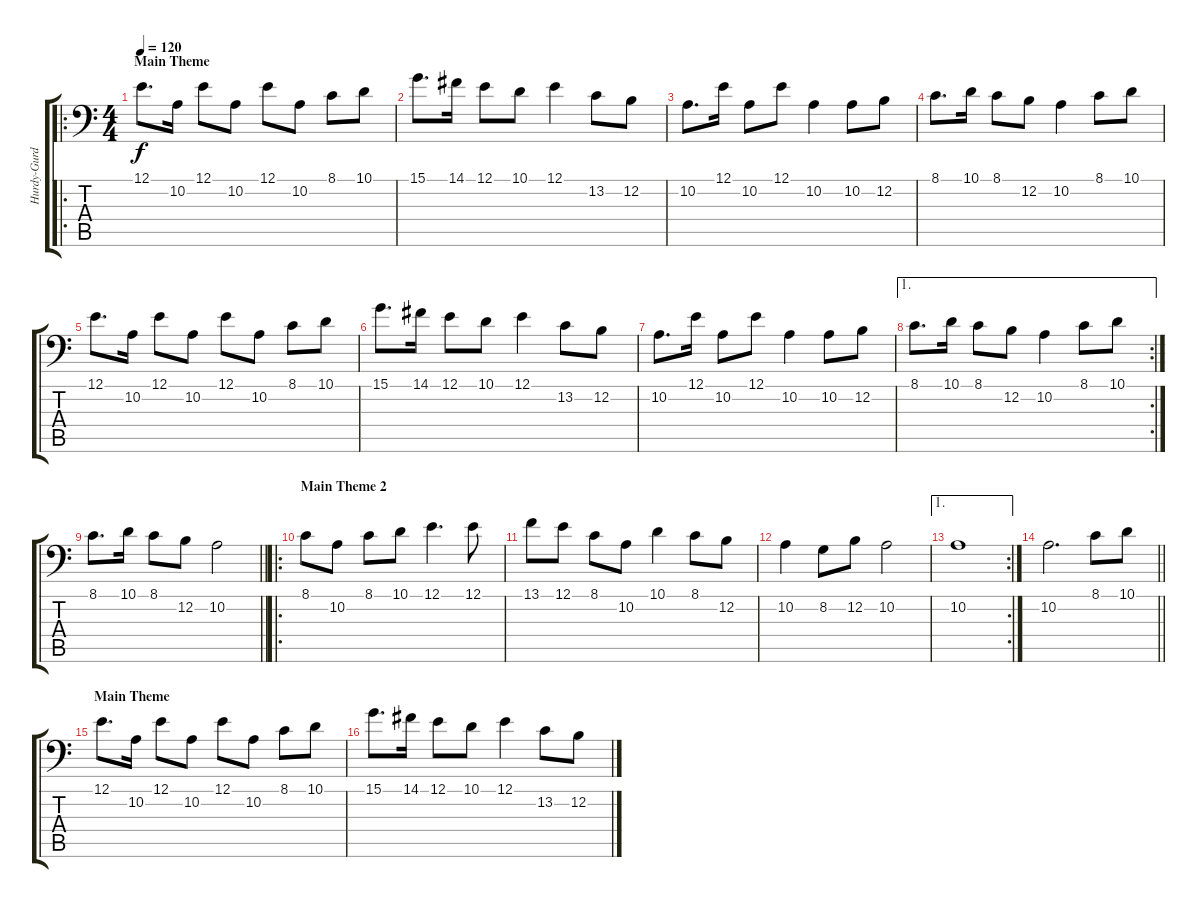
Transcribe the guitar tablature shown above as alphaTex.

\track ("Hurdy-Gurdy" "Hurdy-Gurd") {instrument cello}
\staff {score tabs}
\tuning (E3 B2 G2 D2 A1 E1) {hide}
\ro
\ts (4 4)
\section ("" "Main Theme")
\tempo 120
\clef f4
\ks c
12.1.8{d dy f} 10.2.16 12.1.8 10.2.8 12.1.8 10.2.8 8.1.8 10.1.8 |
15.1.8{d} 14.1.16 12.1.8 10.1.8 12.1.4 13.2.8 12.2.8 |
10.2.8{d} 12.1.16 10.2.8 12.1.8 10.2.4 10.2.8 12.2.8 |
8.1.8{d} 10.1.16 8.1.8 12.2.8 10.2.4 8.1.8 10.1.8 |
12.1.8{d} 10.2.16 12.1.8 10.2.8 12.1.8 10.2.8 8.1.8 10.1.8 |
15.1.8{d} 14.1.16 12.1.8 10.1.8 12.1.4 13.2.8 12.2.8 |
10.2.8{d} 12.1.16 10.2.8 12.1.8 10.2.4 10.2.8 12.2.8 |
\ae 1
\rc 2
8.1.8{d} 10.1.16 8.1.8 12.2.8 10.2.4 8.1.8 10.1.8 |
\barLineRight lightlight
8.1.8{d} 10.1.16 8.1.8 12.2.8 10.2.2 |
\ro
\section ("" "Main Theme 2")
8.1.8 10.2.8 8.1.8 10.1.8 12.1.4{d} 12.1.8 |
13.1.8 12.1.8 8.1.8 10.2.8 10.1.4 8.1.8 12.2.8 |
10.2.4 8.2.8 12.2.8 10.2.2 |
\ae 1
\rc 2
10.2.1 |
\barLineRight lightlight
10.2.2{d} 8.1.8 10.1.8 |
\section ("" "Main Theme")
12.1.8{d} 10.2.16 12.1.8 10.2.8 12.1.8 10.2.8 8.1.8 10.1.8 |
15.1.8{d} 14.1.16 12.1.8 10.1.8 12.1.4 13.2.8 12.2.8
